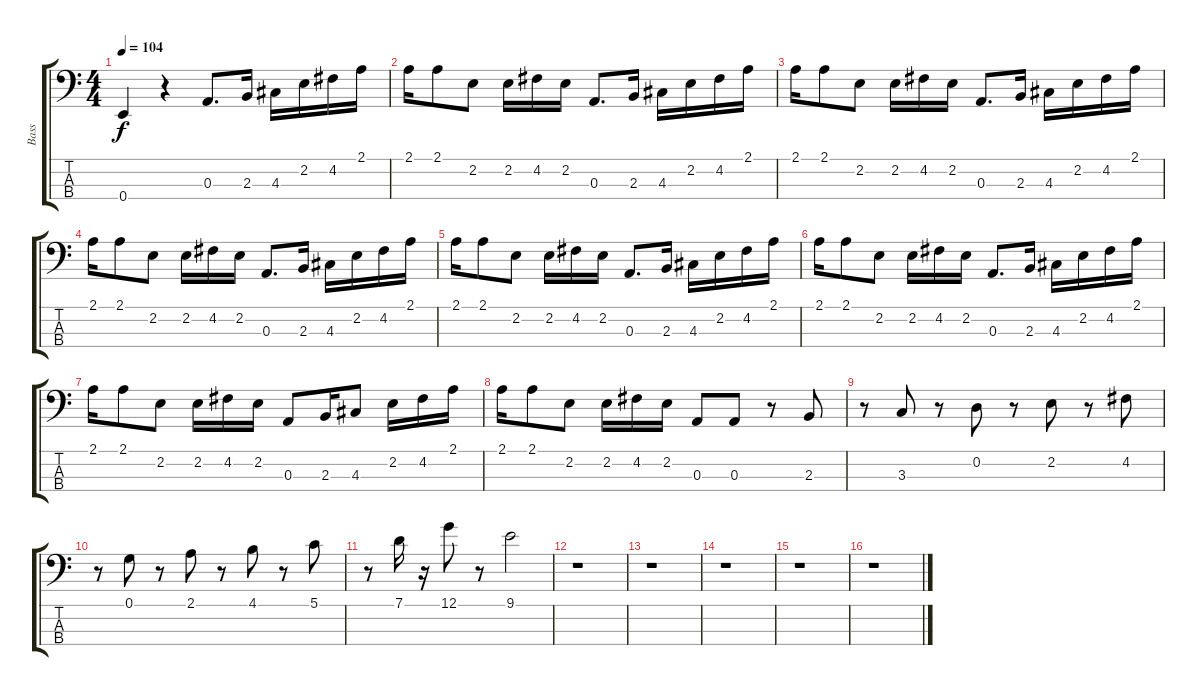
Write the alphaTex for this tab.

\track ("Bass" "Bass") {instrument electricbassfinger}
\staff {score tabs}
\tuning (G2 D2 A1 E1) {hide}
\ts (4 4)
\tempo 104
\clef f4
\ks c
0.4.4{dy f} r.4 0.3.8{d} 2.3.16 4.3.16 2.2.16 4.2.16 2.1.16 |
2.1.16 2.1.8 2.2.8 2.2.16 4.2.16 2.2.16 0.3.8{d} 2.3.16 4.3.16 2.2.16 4.2.16 2.1.16 |
2.1.16 2.1.8 2.2.8 2.2.16 4.2.16 2.2.16 0.3.8{d} 2.3.16 4.3.16 2.2.16 4.2.16 2.1.16 |
2.1.16 2.1.8 2.2.8 2.2.16 4.2.16 2.2.16 0.3.8{d} 2.3.16 4.3.16 2.2.16 4.2.16 2.1.16 |
2.1.16 2.1.8 2.2.8 2.2.16 4.2.16 2.2.16 0.3.8{d} 2.3.16 4.3.16 2.2.16 4.2.16 2.1.16 |
2.1.16 2.1.8 2.2.8 2.2.16 4.2.16 2.2.16 0.3.8{d} 2.3.16 4.3.16 2.2.16 4.2.16 2.1.16 |
2.1.16 2.1.8 2.2.8 2.2.16 4.2.16 2.2.16 0.3.8 2.3.16 4.3.8 2.2.16 4.2.16 2.1.16 |
2.1.16 2.1.8 2.2.8 2.2.16 4.2.16 2.2.16 0.3.8 0.3.8 r.8 2.3.8 |
r.8 3.3.8 r.8 0.2.8 r.8 2.2.8 r.8 4.2.8 |
r.8 0.1.8 r.8 2.1.8 r.8 4.1.8 r.8 5.1.8 |
r.8 7.1.16 r.16 12.1.8 r.8 9.1.2 |
r.1 |
r.1 |
r.1 |
r.1 |
r.1
